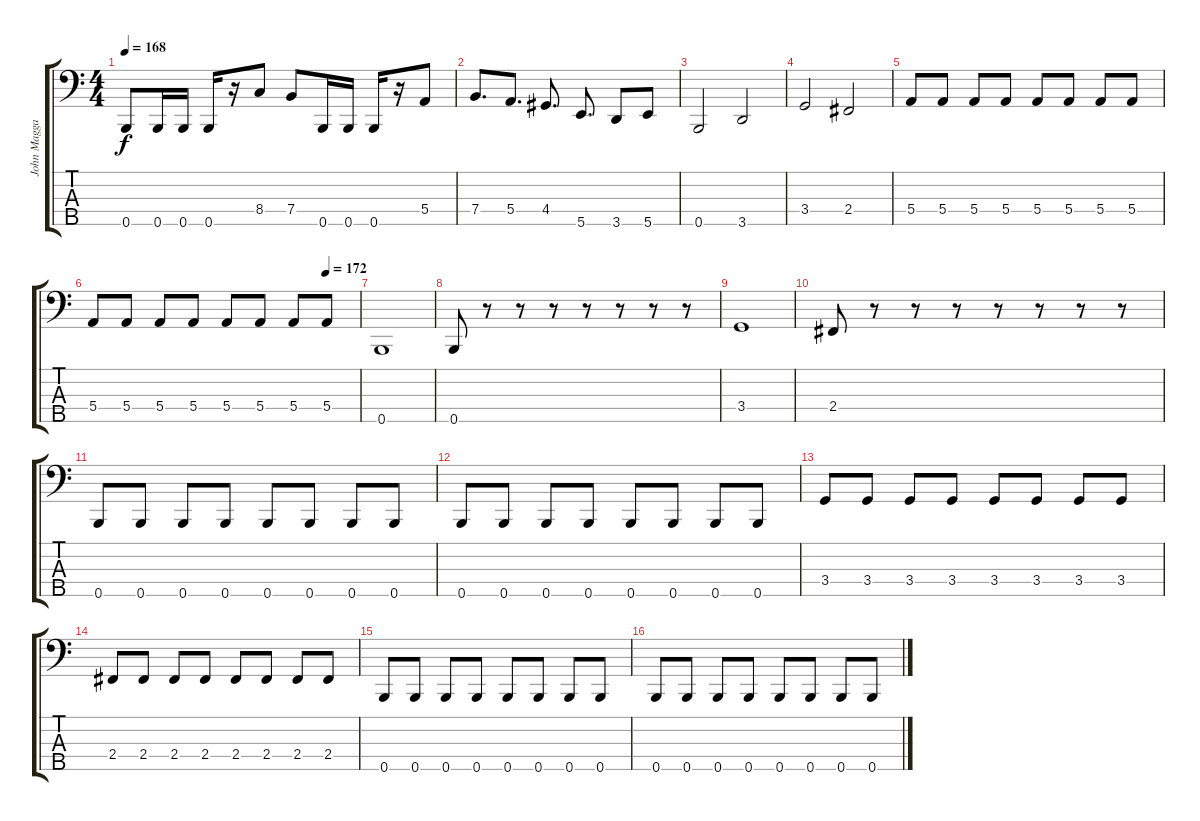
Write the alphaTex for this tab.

\track ("John Maggard" "John Magga") {instrument electricbassfinger}
\staff {score tabs}
\tuning (G2 D2 A1 E1 B0) {hide}
\ts (4 4)
\tempo 168
\clef f4
\ks c
0.5.8{dy f} 0.5.16 0.5.16 0.5.16 r.16 8.4.8 7.4.8 0.5.16 0.5.16 0.5.16 r.16 5.4.8 |
7.4.8{d} 5.4.8{d} 4.4.8{d} 5.5.8{d} 3.5.8 5.5.8 |
0.5.2 3.5.2 |
3.4.2 2.4.2 |
5.4.8 5.4.8 5.4.8 5.4.8 5.4.8 5.4.8 5.4.8 5.4.8 |
\tempo (172 0.875)
5.4.8 5.4.8 5.4.8 5.4.8 5.4.8 5.4.8 5.4.8 5.4.8 |
0.5.1 |
0.5.8 r.8 r.8 r.8 r.8 r.8 r.8 r.8 |
3.4.1 |
2.4.8 r.8 r.8 r.8 r.8 r.8 r.8 r.8 |
0.5.8 0.5.8 0.5.8 0.5.8 0.5.8 0.5.8 0.5.8 0.5.8 |
0.5.8 0.5.8 0.5.8 0.5.8 0.5.8 0.5.8 0.5.8 0.5.8 |
3.4.8 3.4.8 3.4.8 3.4.8 3.4.8 3.4.8 3.4.8 3.4.8 |
2.4.8 2.4.8 2.4.8 2.4.8 2.4.8 2.4.8 2.4.8 2.4.8 |
0.5.8 0.5.8 0.5.8 0.5.8 0.5.8 0.5.8 0.5.8 0.5.8 |
0.5.8 0.5.8 0.5.8 0.5.8 0.5.8 0.5.8 0.5.8 0.5.8
